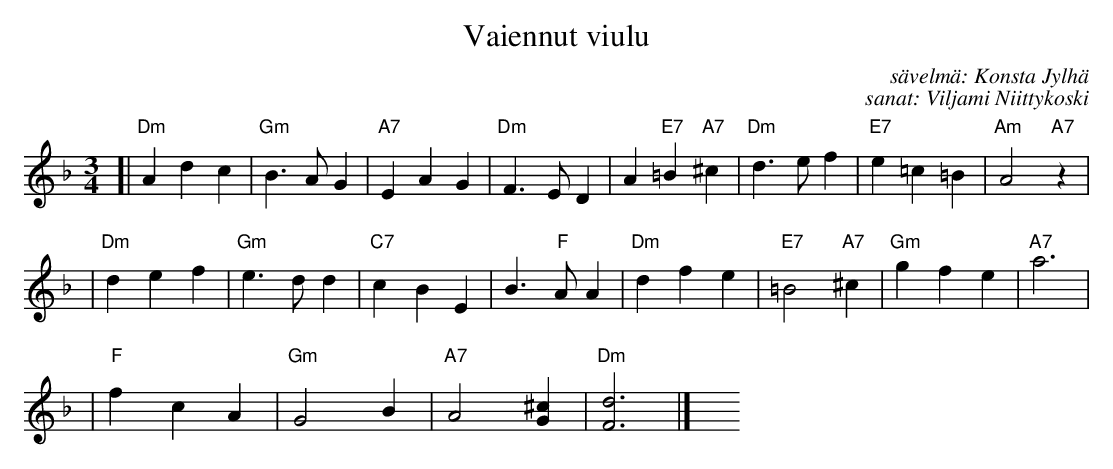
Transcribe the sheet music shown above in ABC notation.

X:1
T: Vaiennut viulu
C: sävelmä: Konsta Jylhä
C: sanat: Viljami Niittykoski
M: 3/4
L: 1/4
K: Dm
[| "Dm"Adc | "Gm"B>AG | "A7"EAG | "Dm"F>ED \
| A"E7"=B"A7"^c | "Dm"d>ef | "E7"e=c=B | "Am"A2"A7"z |
| "Dm"def | "Gm"e>dd | "C7"cBE | B>"F"AA \
| "Dm"dfe | "E7"=B2"A7"^c | "Gm"gfe | "A7"a3 |
| "F"fcA | "Gm"G2B | "A7"A2[^cG] | "Dm"[d3F3] |] y6 y6 y6 y6
